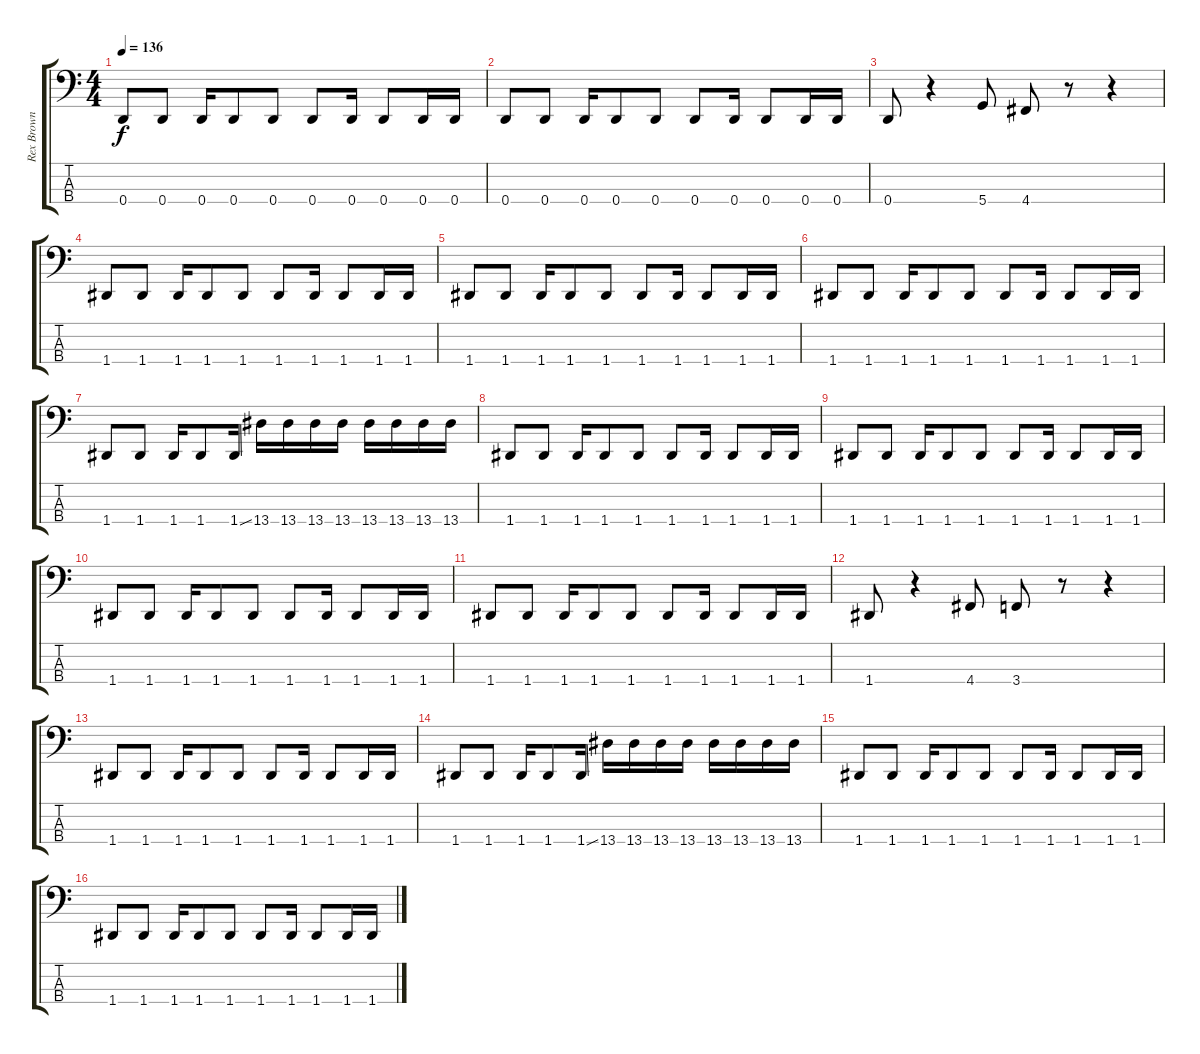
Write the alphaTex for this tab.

\track ("Rex Brown" "Rex Brown") {instrument electricbasspick}
\staff {score tabs}
\tuning (G2 D2 A1 D1) {hide}
\ts (4 4)
\tempo 136
\clef f4
\ks c
0.4.8{dy f} 0.4.8 0.4.16 0.4.8 0.4.8 0.4.8 0.4.16 0.4.8 0.4.16 0.4.16 |
0.4.8 0.4.8 0.4.16 0.4.8 0.4.8 0.4.8 0.4.16 0.4.8 0.4.16 0.4.16 |
0.4.8 r.4 5.4.8 4.4.8 r.8 r.4 |
1.4.8 1.4.8 1.4.16 1.4.8 1.4.8 1.4.8 1.4.16 1.4.8 1.4.16 1.4.16 |
1.4.8 1.4.8 1.4.16 1.4.8 1.4.8 1.4.8 1.4.16 1.4.8 1.4.16 1.4.16 |
1.4.8 1.4.8 1.4.16 1.4.8 1.4.8 1.4.8 1.4.16 1.4.8 1.4.16 1.4.16 |
1.4.8 1.4.8 1.4.16 1.4.8 1.4{ss}.16 13.4.16 13.4.16 13.4.16 13.4.16 13.4.16 13.4.16 13.4.16 13.4.16 |
1.4.8 1.4.8 1.4.16 1.4.8 1.4.8 1.4.8 1.4.16 1.4.8 1.4.16 1.4.16 |
1.4.8 1.4.8 1.4.16 1.4.8 1.4.8 1.4.8 1.4.16 1.4.8 1.4.16 1.4.16 |
1.4.8 1.4.8 1.4.16 1.4.8 1.4.8 1.4.8 1.4.16 1.4.8 1.4.16 1.4.16 |
1.4.8 1.4.8 1.4.16 1.4.8 1.4.8 1.4.8 1.4.16 1.4.8 1.4.16 1.4.16 |
1.4.8 r.4 4.4.8 3.4.8 r.8 r.4 |
1.4.8 1.4.8 1.4.16 1.4.8 1.4.8 1.4.8 1.4.16 1.4.8 1.4.16 1.4.16 |
1.4.8 1.4.8 1.4.16 1.4.8 1.4{ss}.16 13.4.16 13.4.16 13.4.16 13.4.16 13.4.16 13.4.16 13.4.16 13.4.16 |
1.4.8 1.4.8 1.4.16 1.4.8 1.4.8 1.4.8 1.4.16 1.4.8 1.4.16 1.4.16 |
1.4.8 1.4.8 1.4.16 1.4.8 1.4.8 1.4.8 1.4.16 1.4.8 1.4.16 1.4.16
